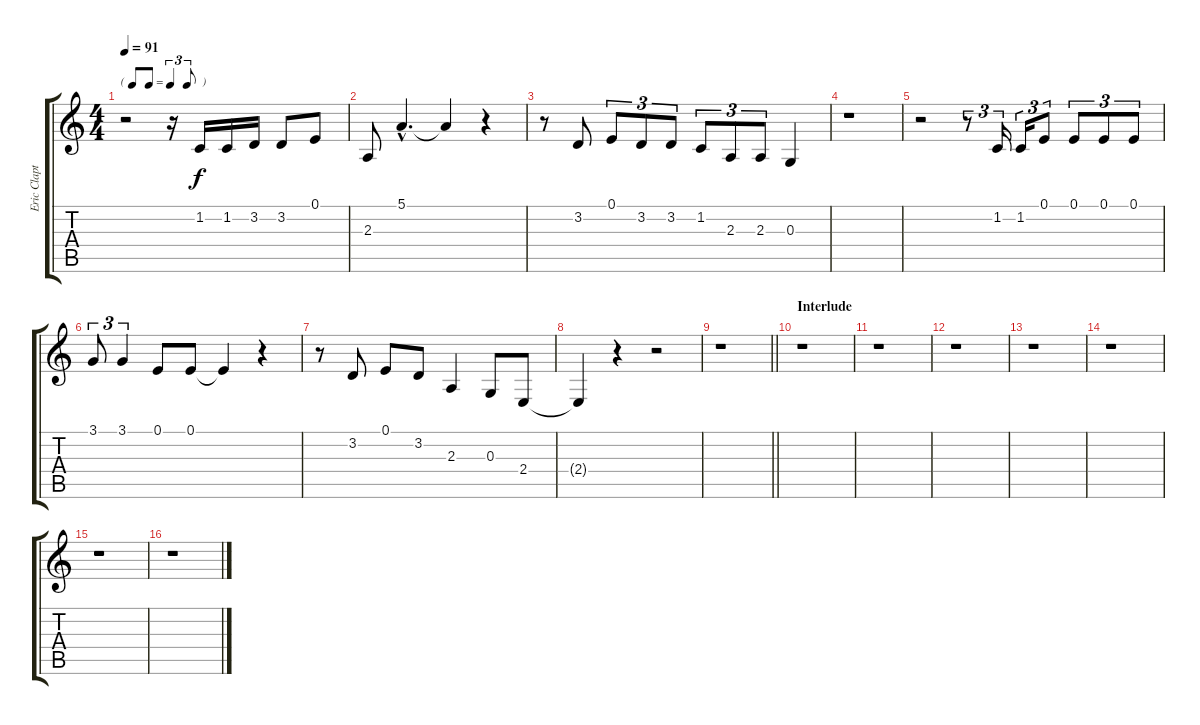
\track ("Eric Clapton Voice" "Eric Clapt") {instrument harmonica}
\staff {score tabs}
\tuning (E4 B3 G3 D3 A2 E2) {hide}
\ts (4 4)
\tf triplet8th
\tempo 91
\clef g2
\ks c
r.2{dy f} r.16 1.2.16 1.2.16 3.2.16 3.2.8 0.1.8 |
2.3.8 5.1{hac}.4{d} 5.1{t}.4 r.4 |
r.8 3.2.8 0.1.8{tu (3 2)} 3.2.8{tu (3 2)} 3.2.8{tu (3 2)} 1.2.8{tu (3 2)} 2.3.8{tu (3 2)} 2.3.8{tu (3 2)} 0.3.4 |
r.1 |
r.2 r.8{tu (3 2)} 1.2.16{tu (3 2)} 1.2.16{tu (3 2)} 0.1.8{tu (3 2)} 0.1.8{tu (3 2)} 0.1.8{tu (3 2)} 0.1.8{tu (3 2)} |
3.1.8{tu (3 2)} 3.1.4{tu (3 2)} 0.1.8 0.1.8 0.1{t}.4 r.4 |
r.8 3.2.8 0.1.8 3.2.8 2.3.4 0.3.8 2.4.8 |
2.4{t}.4 r.4 r.2 |
\barLineRight lightlight
r.1 |
\section ("" "Interlude")
r.1 |
r.1 |
r.1 |
r.1 |
r.1 |
r.1 |
r.1
